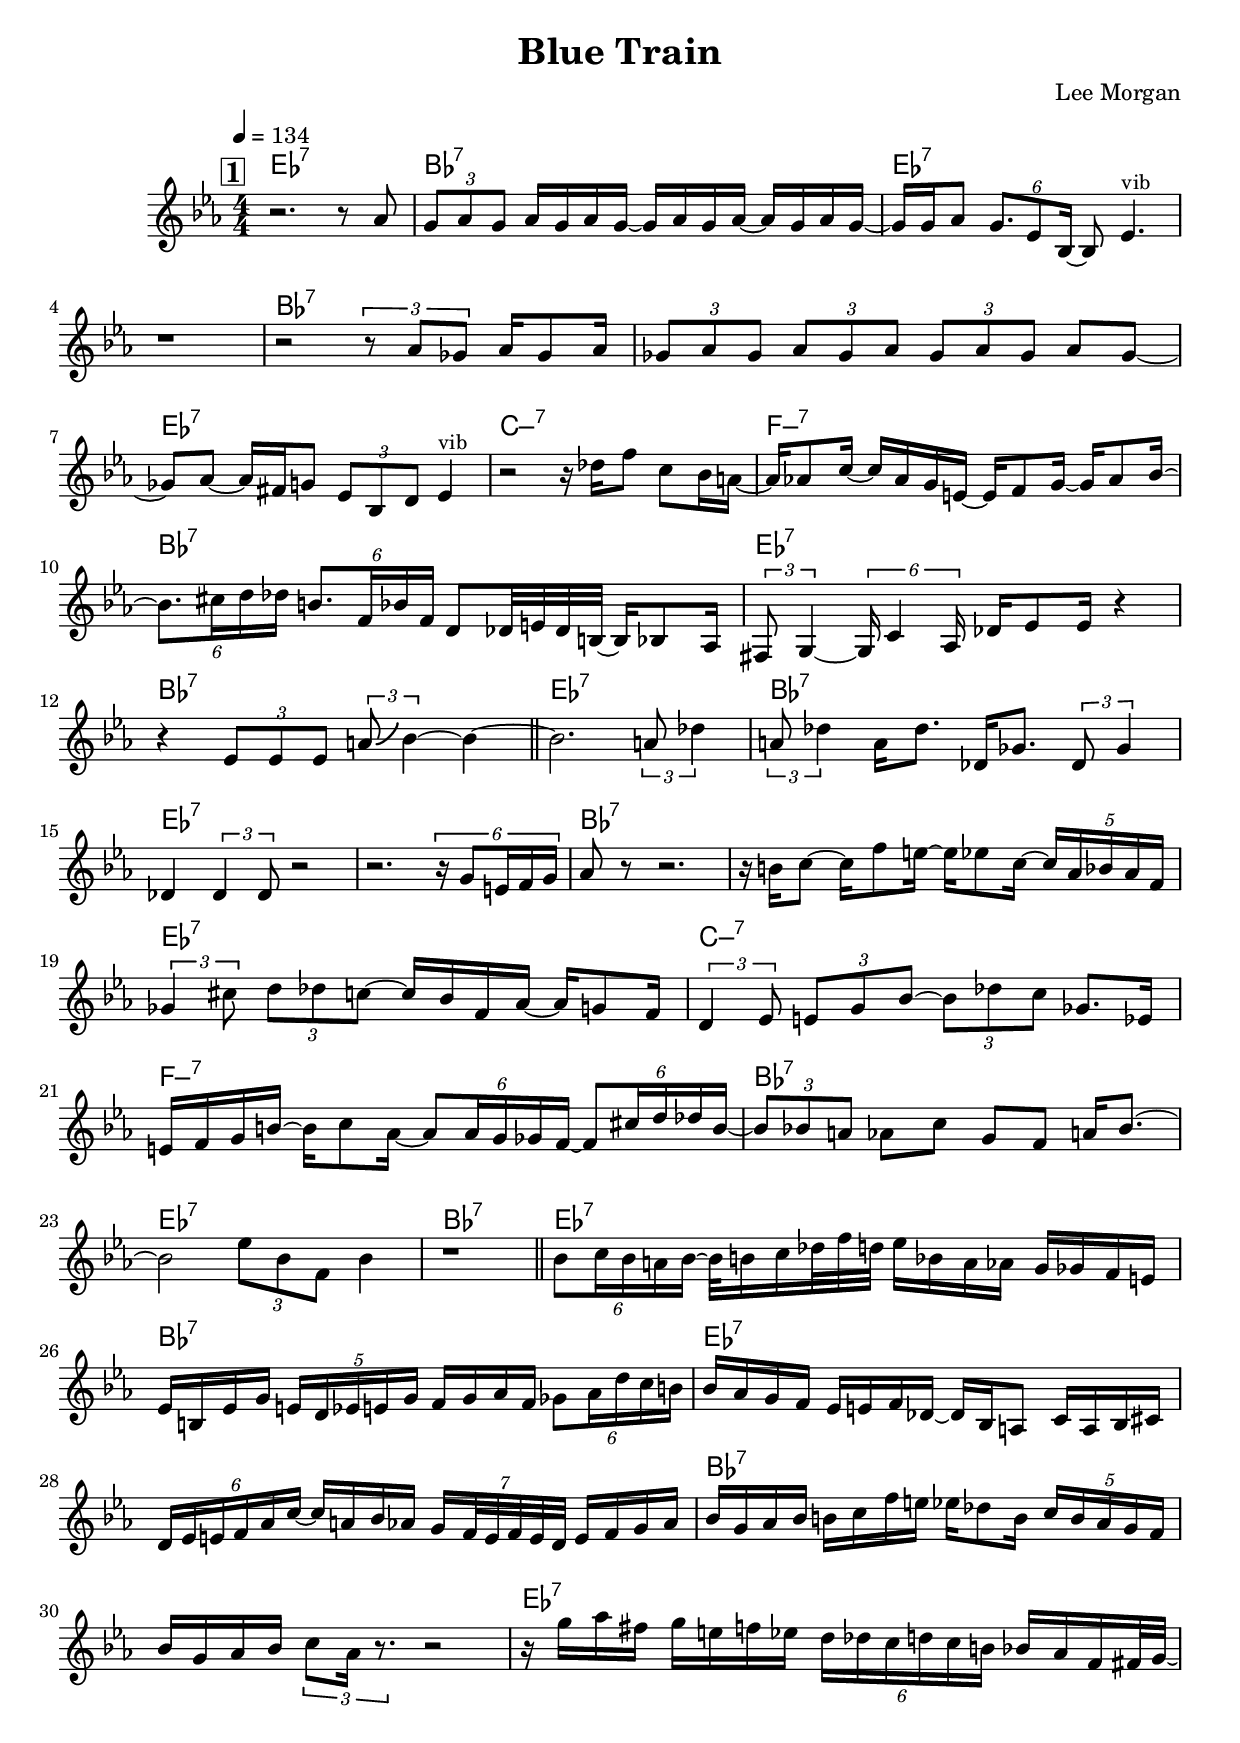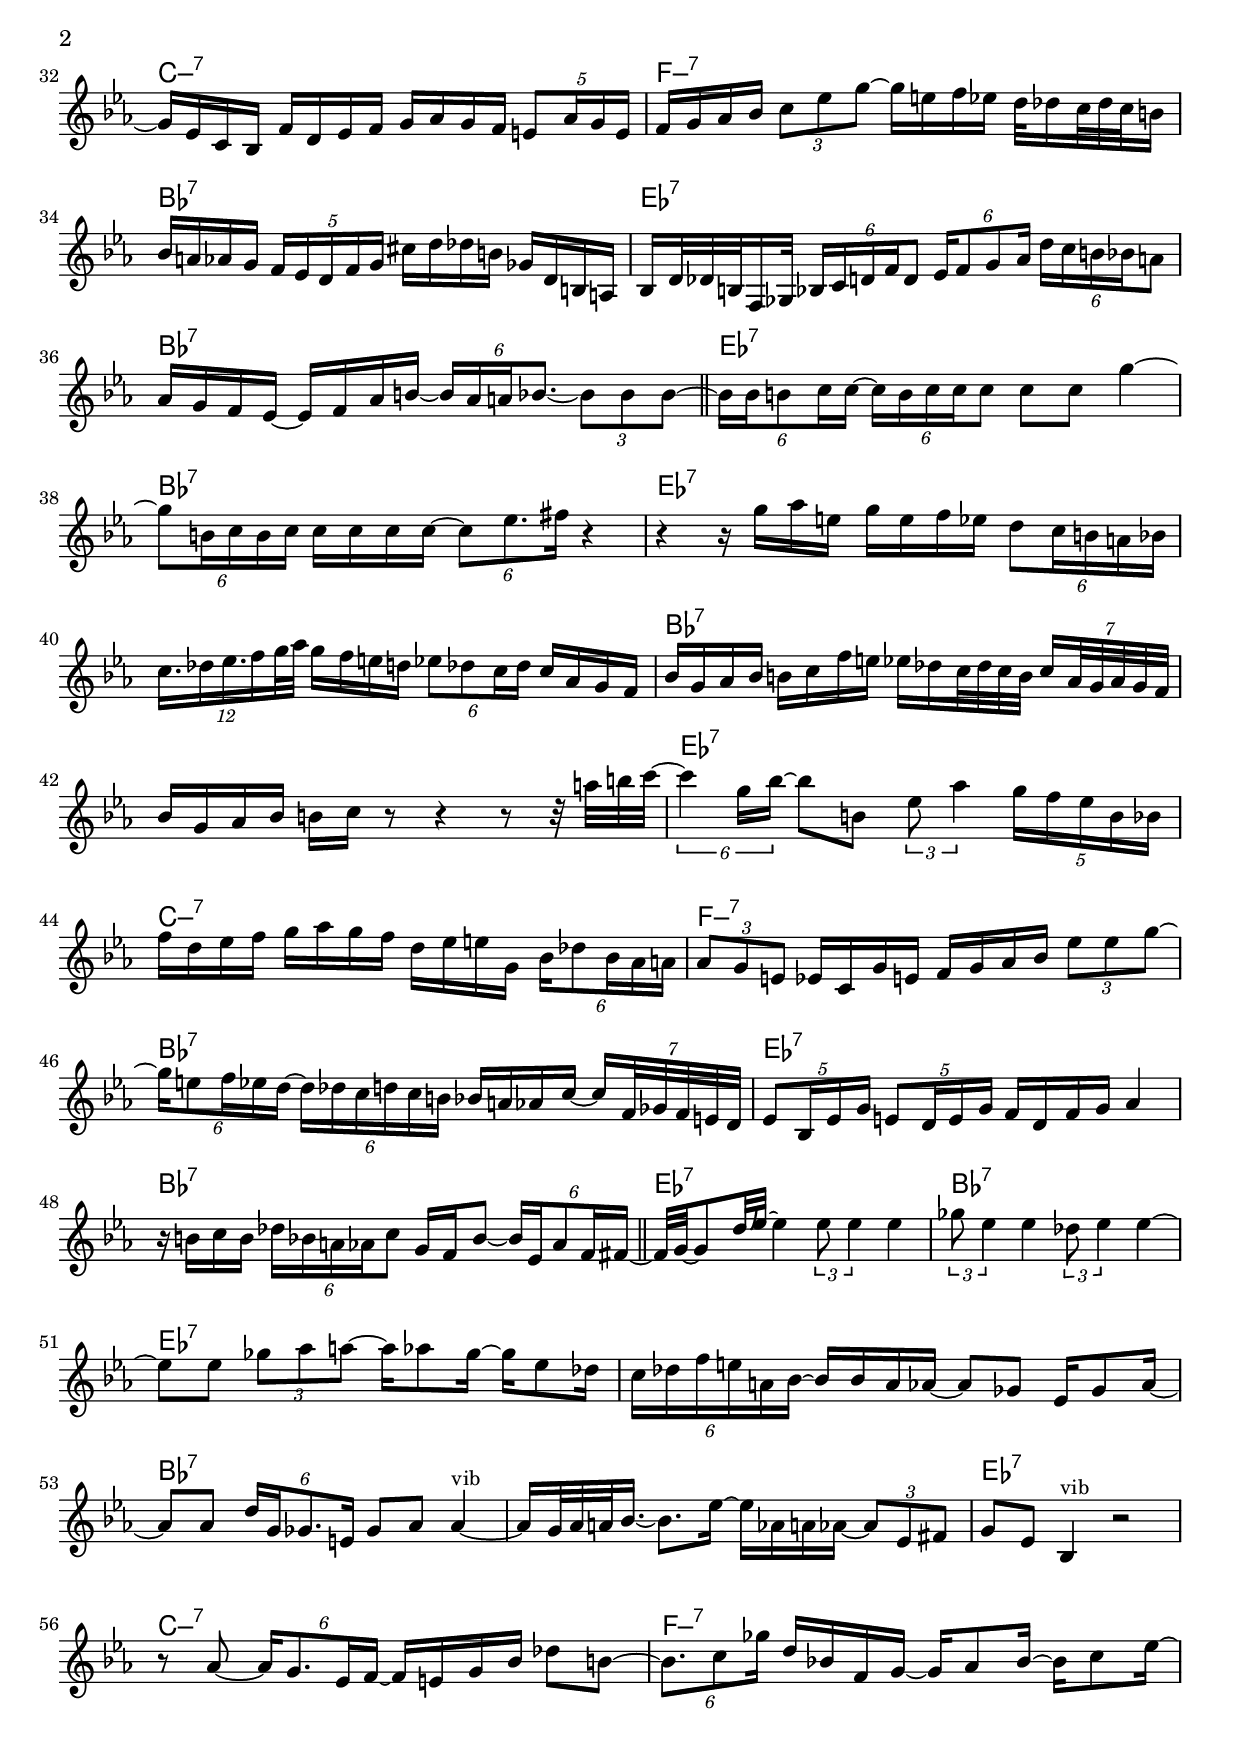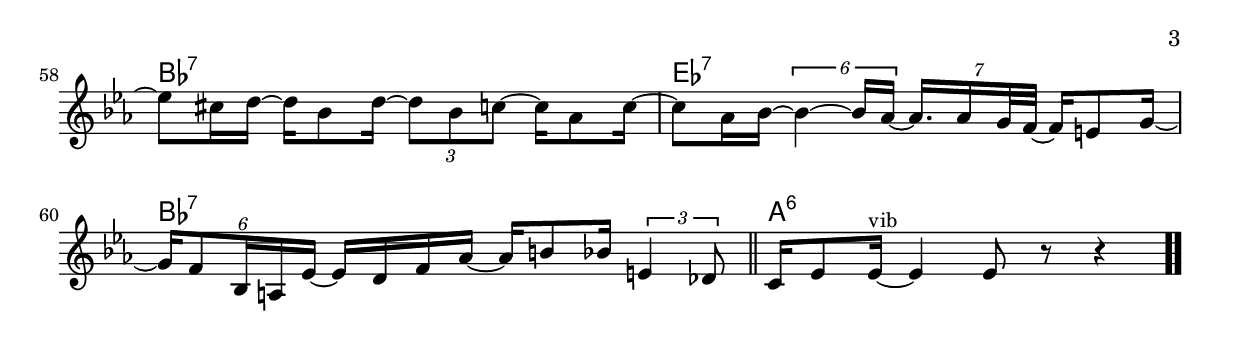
\version "2.13.2"

#(ly:set-option 'point-and-click #f)

\header {
  title = "Blue Train"
  composer = "Lee Morgan"
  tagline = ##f
}
global =
{
    \override Staff.TimeSignature #'style = #'()
    \time 4/4
    \clef "treble"
    \key es \major
    \override Rest #'direction = #'0
    \override MultiMeasureRest #'staff-position = #0
}
\score
{
<<
    \transpose c' c'

    \new ChordNames { \chords {
      \set majorSevenSymbol = \markup { "maj7" }
      \set minorChordModifier = \markup { \char ##x2013 }
      
      | es1:7 | bes1:7 | es1:7 | s1 | bes1:7 | s1 | es1:7 | c1:min7 
      | f1:min7 | bes1:7 | es1:7 | bes1:7 | es1:7 | bes1:7 | es1:7 | s1 
      | bes1:7 | s1 | es1:7 | c1:min7 | f1:min7 | bes1:7 | es1:7 | bes1:7 
      | es1:7 | bes1:7 | es1:7 | s1 | bes1:7 | s1 | es1:7 | c1:min7 
      | f1:min7 | bes1:7 | es1:7 | bes1:7 | es1:7 | bes1:7 | es1:7 | s1 
      | bes1:7 | s1 | es1:7 | c1:min7 | f1:min7 | bes1:7 | es1:7 | bes1:7 
      | es1:7 | bes1:7 | es1:7 | s1 | bes1:7 | s1 | es1:7 | c1:min7 
      | f1:min7 | bes1:7 | es1:7 | bes1:7 | a1:6|
      }
      }

    \new Staff
    <<
    \transpose c' c'

    {
      \global
  		%\override Score.MetronomeMark #'transparent = ##t
  		%\override Score.MetronomeMark #'stencil = ##f
  		
  		\override HorizontalBracket #'direction = #UP
  		\override HorizontalBracket #'bracket-flare = #'(0 . 0)
  		
  		\override TextSpanner #'dash-fraction = #1.0
  		\override TextSpanner #'bound-details #'left #'text = \markup{ \concat{\draw-line #'(0 . -1.0) \draw-line #'(1.0 . 0) }}
  		\override TextSpanner #'bound-details #'right #'text = \markup{ \concat{ \draw-line #'(1.0 . 0) \draw-line #'(0 . -1.0) }}
          \set Score.markFormatter = #format-mark-box-numbers


      \tempo 4 = 134
      \set Score.currentBarNumber = #1
     
      \bar "||" \mark \default r2. r8 aes'8 
      | \tuplet 3/2 {g'8 aes'8 g'8} aes'16 g'16 aes'16 g'16~ g'16 aes'16 g'16 aes'16~ aes'16 g'16 aes'16 g'16~ 
      | g'16 g'16 aes'8 \tuplet 6/4 {g'8. es'8 bes16~} bes8 es'4.^\markup{\left-align \small vib} 
      | r1 
      | r2 \tuplet 3/2 {r8 aes'8 ges'8} aes'16 ges'8 aes'16 
      | \tuplet 3/2 {ges'8 aes'8 ges'8} \tuplet 3/2 {aes'8 ges'8 aes'8} \tuplet 3/2 {ges'8 aes'8 ges'8} aes'8 ges'8~ 
      | ges'8 aes'8~ aes'16 fis'16 g'8 \tuplet 3/2 {es'8 bes8 d'8} es'4^\markup{\left-align \small vib} 
      | r2 r16 des''16 f''8 c''8 bes'16 a'16~ 
      | a'16 aes'8 c''16~ c''16 aes'16 g'16 e'16~ e'16 f'8 g'16~ g'16 aes'8 bes'16~ 
      | \tuplet 6/4 {bes'8. cis''16 d''16 des''16} \tuplet 6/4 {b'8. f'16 bes'16 f'16} d'8 des'32 e'32 des'32 b32~ b16 bes8 aes16 
      | \tuplet 3/2 {fis8 g4~} \tuplet 6/4 {g16 c'4 aes16} des'16 es'8 es'16 r4 
      | r4 \tuplet 3/2 {es'8 es'8 es'8} \tuplet 3/2 {a'8\bendAfter #+4  bes'4~} bes'4~ 
      \bar "||" bes'2. \tuplet 3/2 {a'8 des''4} 
      | \tuplet 3/2 {a'8 des''4} a'16 des''8. des'16 ges'8. \tuplet 3/2 {des'8 ges'4} 
      | des'4 \tuplet 3/2 {des'4 des'8} r2 
      | r2. \tuplet 6/4 {r16 g'8 e'16 f'16 g'16} 
      | aes'8 r8 r2. 
      | r16 b'16 c''8~ c''16 f''8 e''16~ e''16 es''8 c''16~ \tuplet 5/4 {c''16 aes'16 bes'16 aes'16 f'16} 
      | \tuplet 3/2 {ges'4 cis''8} \tuplet 3/2 {d''8 des''8 c''8~} c''16 bes'16 f'16 aes'16~ aes'16 g'8 f'16 
      | \tuplet 3/2 {d'4 es'8} \tuplet 3/2 {e'8 g'8 bes'8~} \tuplet 3/2 {bes'8 des''8 c''8} ges'8. es'16 
      | e'16 f'16 g'16 b'16~ b'16 c''8 aes'16~ \tuplet 6/4 {aes'8 aes'16 g'16 ges'16 f'16~} \tuplet 6/4 {f'8 cis''16 d''16 des''16 b'16~} 
      | \tuplet 3/2 {b'8 bes'8 a'8} aes'8 c''8 g'8 f'8 a'16 bes'8.~ 
      | bes'2 \tuplet 3/2 {es''8 bes'8 f'8} bes'4 
      | r1 
      \bar "||" \tuplet 6/4 {bes'8 c''16 bes'16 a'16 bes'16~} bes'32 b'16 c''16 des''32 f''32 d''32 es''16 bes'16 a'16 aes'16 g'16 ges'16 f'16 e'16 
      | es'16 b16 es'16 g'16 \tuplet 5/4 {e'16 d'16 es'16 e'16 g'16} f'16 g'16 aes'16 f'16 \tuplet 6/4 {ges'8 aes'16 d''16 c''16 b'16} 
      | bes'16 aes'16 g'16 f'16 es'16 e'16 f'16 des'16~ des'16 bes16 a8 c'16 a16 bes16 cis'16 
      | \tuplet 6/4 {d'16 es'16 e'16 f'16 aes'16 c''16~} c''16 a'16 bes'16 aes'16 \tuplet 7/8 {g'16 f'32 e'32 f'32 e'32 d'32} e'16 f'16 g'16 aes'16 
      | bes'16 g'16 aes'16 bes'16 b'16 c''16 f''16 e''16 es''16 des''8 b'16 \tuplet 5/4 {c''16 b'16 aes'16 g'16 f'16} 
      | bes'16 g'16 aes'16 bes'16 \tuplet 3/2 {c''8 aes'16 r8.} r2 
      | r16 g''16 aes''16 fis''16 g''16 e''16 f''16 es''16 \tuplet 6/4 {d''16 des''16 c''16 d''16 c''16 b'16} bes'16 aes'16 f'16 fis'32 g'32~ 
      | g'16 es'16 c'16 bes16 f'16 d'16 es'16 f'16 g'16 aes'16 g'16 f'16 \tuplet 5/4 {e'8 aes'16 g'16 e'16} 
      | f'16 g'16 aes'16 bes'16 \tuplet 3/2 {c''8 es''8 g''8~} g''16 e''16 f''16 es''16 d''32 des''16 c''32 des''32 c''32 b'16 
      | bes'16 a'16 aes'16 g'16 \tuplet 5/4 {f'16 es'16 d'16 f'16 g'16} cis''16 d''16 des''16 b'16 ges'16 d'16 b16 a16 
      | bes16 d'32 des'32 b32 f16 ges32 \tuplet 6/4 {bes16 c'16 d'16 f'16 d'8} \tuplet 6/4 {es'16 f'8 g'8 aes'16} \tuplet 6/4 {d''16 c''16 b'16 bes'16 a'8} 
      | aes'16 g'16 f'16 es'16~ es'16 f'16 aes'16 b'16~ \tuplet 6/4 {b'16 aes'16 a'16 bes'8.~} \tuplet 3/2 {bes'8 bes'8 bes'8~} 
      \bar "||" \tuplet 6/4 {bes'16 bes'16 b'8 c''16 c''16~} \tuplet 6/4 {c''16 b'16 c''16 c''16 c''8} c''8 c''8 g''4~ 
      | \tuplet 6/4 {g''8 b'16 c''16 b'16 c''16} c''16 c''16 c''16 c''16~ \tuplet 6/4 {c''8 es''8. fis''16} r4 
      | r4 r16 g''16 aes''16 e''16 g''16 e''16 f''16 es''16 \tuplet 6/4 {d''8 c''16 b'16 a'16 bes'16} 
      | \tuplet 12/8 {c''16. des''16 es''16. f''16 g''32 aes''32} g''16 f''16 e''16 d''16 \tuplet 6/4 {es''8 des''8 c''16 des''16} c''16 aes'16 g'16 f'16 
      | bes'16 g'16 aes'16 bes'16 b'16 c''16 f''16 e''16 es''16 des''16 c''32 des''32 c''32 b'32 \tuplet 7/8 {c''16 aes'32 g'32 aes'32 g'32 f'32} 
      | bes'16 g'16 aes'16 bes'16 b'16 c''16 r8 r4 r8 r32 a''32 b''32 c'''32~ 
      | \tuplet 6/4 {c'''4 g''16 bes''16~} bes''8 b'8 \tuplet 3/2 {es''8 aes''4} \tuplet 5/4 {g''16 f''16 es''16 b'16 bes'16} 
      | f''16 d''16 es''16 f''16 g''16 aes''16 g''16 f''16 d''16 es''16 e''16 g'16 \tuplet 6/4 {bes'16 des''8 bes'16 aes'16 a'16} 
      | \tuplet 3/2 {aes'8 g'8 e'8} es'16 c'16 g'16 e'16 f'16 g'16 aes'16 bes'16 \tuplet 3/2 {es''8 es''8 g''8~} 
      | \tuplet 6/4 {g''16 e''8 f''16 es''16 d''16~} \tuplet 6/4 {d''16 des''16 c''16 d''16 c''16 b'16} bes'16 a'16 aes'16 c''16~ \tuplet 7/8 {c''16 f'32 ges'32 f'32 e'32 d'32} 
      | \tuplet 5/4 {es'8 bes16 es'16 g'16} \tuplet 5/4 {e'8 d'16 e'16 g'16} f'16 d'16 f'16 g'16 aes'4 
      | r16 b'16 c''16 b'16 \tuplet 6/4 {des''16 bes'16 a'16 aes'16 c''8} g'16 f'16 bes'8~ \tuplet 6/4 {bes'16 es'16 aes'8 f'16 fis'16~} 
      \bar "||" fis'32 g'32~ g'8 d''32\bendAfter #+4  es''32~ es''4 \tuplet 3/2 {es''8 es''4} es''4 
      | \tuplet 3/2 {ges''8 es''4} es''4 \tuplet 3/2 {des''8 es''4} es''4~ 
      | es''8 es''8 \tuplet 3/2 {ges''8 aes''8 a''8~} a''16 aes''8 ges''16~ ges''16 es''8 des''16 
      | \tuplet 6/4 {c''16 des''16 f''16 e''16 a'16 bes'16~} bes'16 bes'16 a'16 aes'16~ aes'8 ges'8 es'16 ges'8 aes'16~ 
      | aes'8 aes'8 \tuplet 6/4 {d''16 g'16 ges'8. e'16} ges'8 aes'8 aes'4~^\markup{\left-align \small vib} 
      | aes'16 g'32 aes'32 a'32 bes'16.~ bes'8. es''16~ es''16 aes'16 a'16 aes'16~ \tuplet 3/2 {aes'8 es'8 fis'8} 
      | g'8 es'8 bes4^\markup{\left-align \small vib} r2 
      | r8 aes'8~ \tuplet 6/4 {aes'16 g'8. es'16 f'16~} f'16 e'16 g'16 bes'16 des''8 b'8~ 
      | \tuplet 6/4 {b'8. c''8 ges''16} d''16 bes'16 f'16 g'16~ g'16 aes'8 bes'16~ bes'16 c''8 es''16~ 
      | es''8 cis''16 d''16~ d''16 bes'8 d''16~ \tuplet 3/2 {d''8 bes'8 c''8~} c''16 aes'8 c''16~ 
      | c''8 aes'16 bes'16~ \tuplet 6/4 {bes'4~ bes'16 aes'16~} \tuplet 7/8 {aes'16. aes'16 g'32 f'32~} f'16 e'8 g'16~ 
      | \tuplet 6/4 {g'16 f'8 bes16 a16 es'16~} es'16 d'16 f'16 aes'16~ aes'16 b'8 bes'16 \tuplet 3/2 {e'4 des'8} 
      \bar "||" c'16 es'8 es'16~^\markup{\left-align \small vib} es'4 es'8 r8 r4\bar  ".."
    }
    >>
>>    
}
